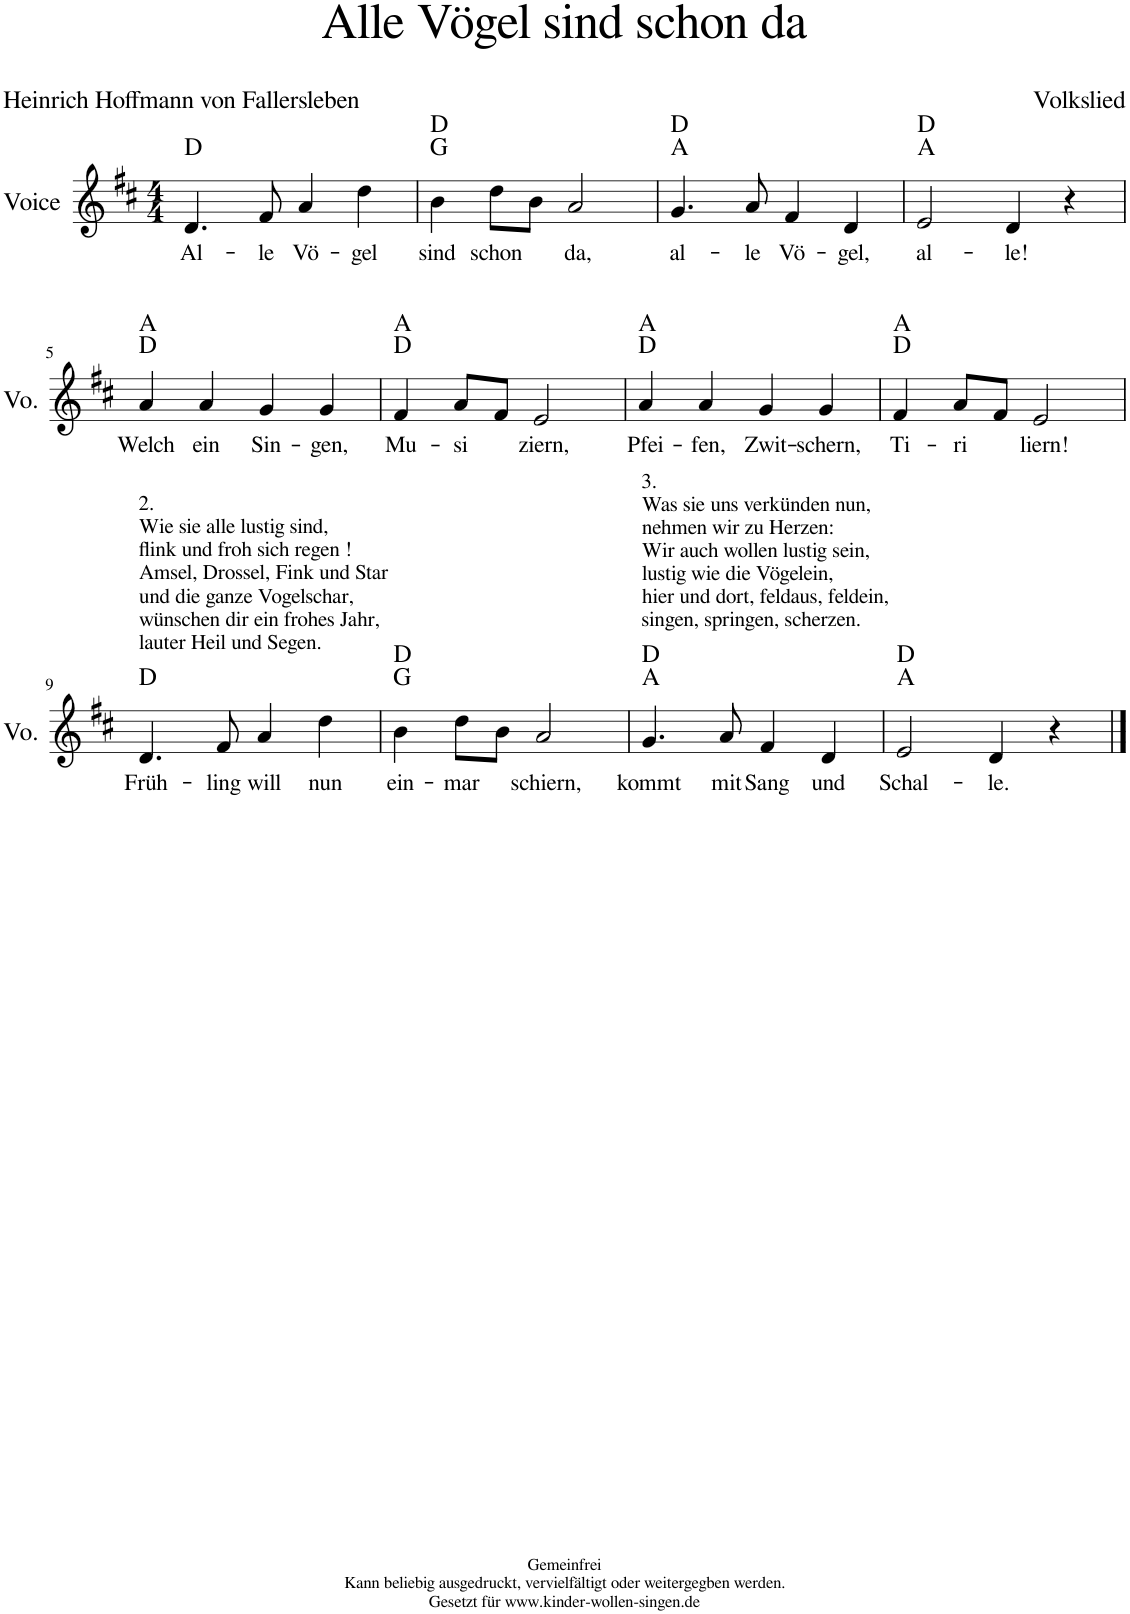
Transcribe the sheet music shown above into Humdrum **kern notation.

**kern	**text	**harte
*part1	*part1	*part1
*staff1	*staff1	*
*I"Voice	*	*
*I'Vo.	*	*
*clefG2	*	*
*k[f#c#]	*	*
*M4/4	*	*
=1	=1	=1
!	!LO:LY:b	!
4.d/	Al-	D:maj
!	!LO:LY:b	!
8f#/	le	.
!	!LO:LY:b	!
4a/	Vö-	.
!	!LO:LY:b	!
4dd\	gel	.
=2	=2	=2
!	!LO:LY:b	!
4b\	sind	G:maj D:maj
!	!LO:LY:b	!
8dd\L	schon	.
8b\J	.	.
!	!LO:LY:b	!
2a/	da,	.
=3	=3	=3
!	!LO:LY:b	!
4.g/	al-	A:maj D:maj
!	!LO:LY:b	!
8a/	le	.
!	!LO:LY:b	!
4f#/	Vö-	.
!	!LO:LY:b	!
4d/	gel,	.
=4	=4	=4
!	!LO:LY:b	!
2e/	al-	A:maj D:maj
!	!LO:LY:b	!
4d/	le!	.
4r	.	.
!!LO:LB:g=z
=5	=5	=5
!	!LO:LY:b	!
4a/	Welch	D:maj A:maj
!	!LO:LY:b	!
4a/	ein	.
!	!LO:LY:b	!
4g/	Sin-	.
!	!LO:LY:b	!
4g/	gen,	.
=6	=6	=6
!	!LO:LY:b	!
4f#/	Mu-	D:maj A:maj
!	!LO:LY:b	!
8a/L	-si	.
8f#/J	.	.
!	!LO:LY:b	!
2e/	ziern,	.
=7	=7	=7
!	!LO:LY:b	!
4a/	Pfei-	D:maj A:maj
!	!LO:LY:b	!
4a/	fen,	.
!	!LO:LY:b	!
4g/	Zwit-	.
!	!LO:LY:b	!
4g/	schern,	.
=8	=8	=8
!	!LO:LY:b	!
4f#/	Ti-	D:maj A:maj
!	!LO:LY:b	!
8a/L	-ri	.
8f#/J	.	.
!	!LO:LY:b	!
2e/	liern!	.
!!LO:LB:g=z
=9	=9	=9
!LO:TX:a:t=2.	!	!
!LO:TX:a:t=Wie sie alle lustig sind,	!	!
!LO:TX:a:t=flink und froh sich regen !	!	!
!LO:TX:a:t=Amsel, Drossel, Fink und Star	!	!
!LO:TX:a:t=und die ganze Vogelschar,	!	!
!LO:TX:a:t=wünschen dir ein frohes Jahr,	!	!
!LO:TX:a:t=lauter Heil und Segen.	!	!
!	!LO:LY:b	!
4.d/	Früh-	D:maj
!	!LO:LY:b	!
8f#/	ling	.
!	!LO:LY:b	!
4a/	will	.
!	!LO:LY:b	!
4dd\	nun	.
=10	=10	=10
!	!LO:LY:b	!
4b\	ein-	G:maj D:maj
!	!LO:LY:b	!
8dd\L	-mar	.
8b\J	.	.
!	!LO:LY:b	!
2a/	schiern,	.
=11	=11	=11
!LO:TX:a:t=3.	!	!
!LO:TX:a:t=Was sie uns verkünden nun,	!	!
!LO:TX:a:t=nehmen wir zu Herzen&colon;	!	!
!LO:TX:a:t=Wir auch wollen lustig sein,	!	!
!LO:TX:a:t=lustig wie die Vögelein,	!	!
!LO:TX:a:t=hier und dort, feldaus, feldein,	!	!
!LO:TX:a:t=singen, springen, scherzen.	!	!
!	!LO:LY:b	!
4.g/	kommt	A:maj D:maj
!	!LO:LY:b	!
8a/	mit	.
!	!LO:LY:b	!
4f#/	Sang	.
!	!LO:LY:b	!
4d/	und	.
=12	=12	=12
!	!LO:LY:b	!
2e/	Schal-	A:maj D:maj
!	!LO:LY:b	!
4d/	le.	.
4r	.	.
==	==	==
*-	*-	*-
